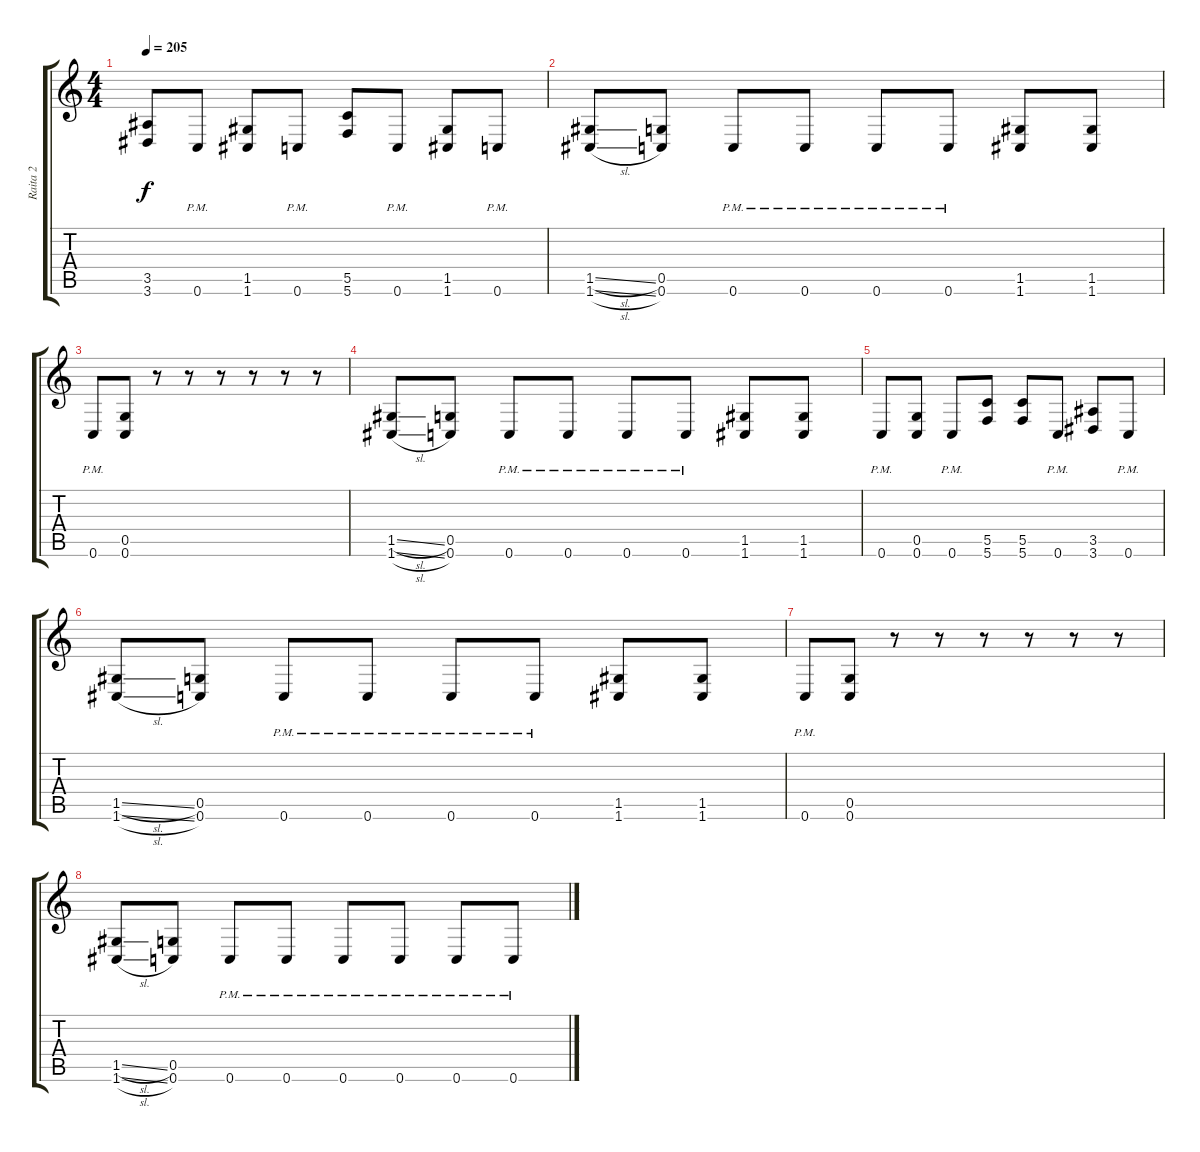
\track ("Raita 2" "Raita 2") {instrument distortionguitar}
\staff {score tabs}
\tuning (D4 A3 F3 C3 G2 C2) {hide}
\ts (4 4)
\tempo 205
\clef g2
\ks c
(3.5 3.6).8{dy f} 0.6{pm}.8 (1.5 1.6).8 0.6{pm}.8 (5.5 5.6).8 0.6{pm}.8 (1.5 1.6).8 0.6{pm}.8 |
(1.5{sl} 1.6{sl}).8 (0.5 0.6).8 0.6{pm}.8 0.6{pm}.8 0.6{pm}.8 0.6{pm}.8 (1.5 1.6).8 (1.5 1.6).8 |
0.6{pm}.8 (0.5 0.6).8 r.8 r.8 r.8 r.8 r.8 r.8 |
(1.5{sl} 1.6{sl}).8 (0.5 0.6).8 0.6{pm}.8 0.6{pm}.8 0.6{pm}.8 0.6{pm}.8 (1.5 1.6).8 (1.5 1.6).8 |
0.6{pm}.8 (0.5 0.6).8 0.6{pm}.8 (5.5 5.6).8 (5.5 5.6).8 0.6{pm}.8 (3.5 3.6).8 0.6{pm}.8 |
(1.5{sl} 1.6{sl}).8 (0.5 0.6).8 0.6{pm}.8 0.6{pm}.8 0.6{pm}.8 0.6{pm}.8 (1.5 1.6).8 (1.5 1.6).8 |
0.6{pm}.8 (0.5 0.6).8 r.8 r.8 r.8 r.8 r.8 r.8 |
(1.5{sl} 1.6{sl}).8 (0.5 0.6).8 0.6{pm}.8 0.6{pm}.8 0.6{pm}.8 0.6{pm}.8 0.6{pm}.8 0.6{pm}.8
